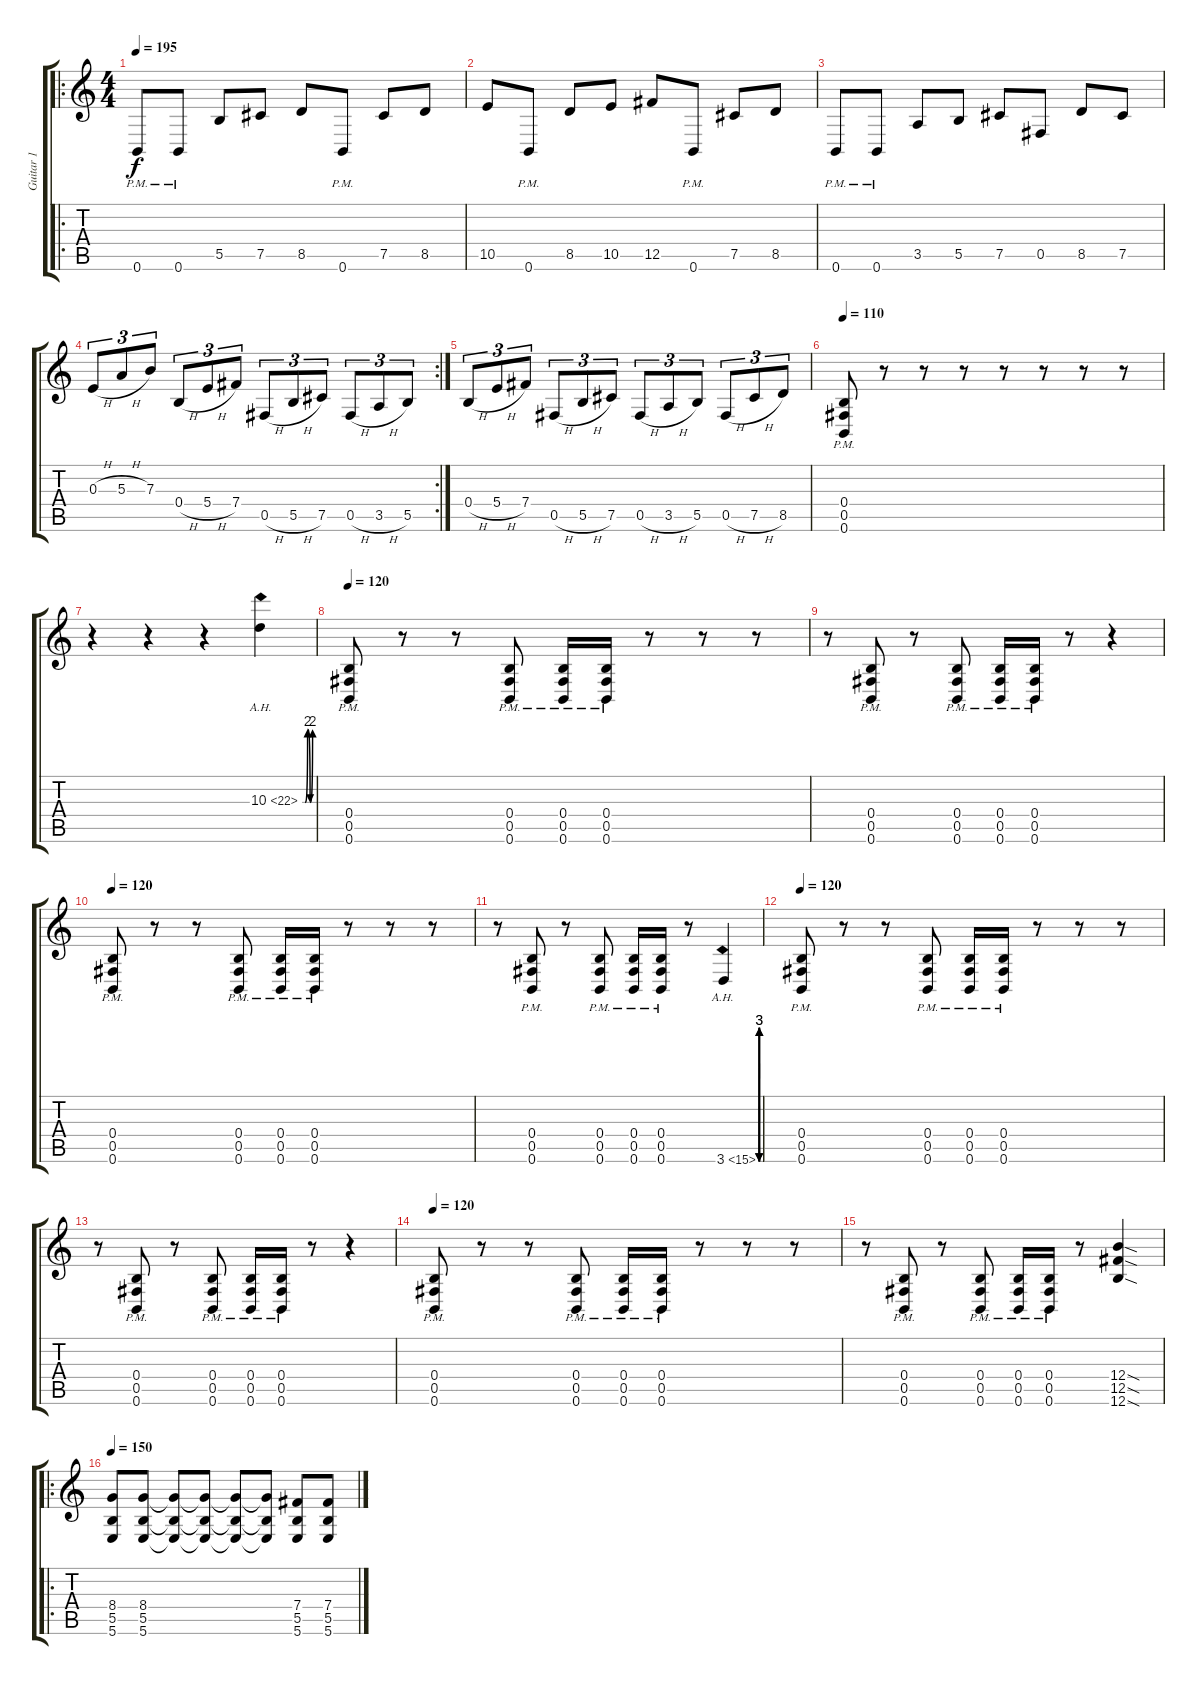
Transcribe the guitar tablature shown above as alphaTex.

\track ("Guitar 1" "Guitar 1") {instrument distortionguitar}
\staff {score tabs}
\tuning (Db4 Ab3 E3 B2 Gb2 B1) {hide}
\ro
\ts (4 4)
\tempo 195
\clef g2
\ks c
0.6{pm}.8{dy f} 0.6{pm}.8 5.5.8 7.5.8 8.5.8 0.6{pm}.8 7.5.8 8.5.8 |
10.5.8 0.6{pm}.8 8.5.8 10.5.8 12.5.8 0.6{pm}.8 7.5.8 8.5.8 |
0.6{pm}.8 0.6{pm}.8 3.5.8 5.5.8 7.5.8 0.5.8 8.5.8 7.5.8 |
\rc 2
0.3{h}.8{tu (3 2)} 5.3{h}.8{tu (3 2)} 7.3.8{tu (3 2)} 0.4{h}.8{tu (3 2)} 5.4{h}.8{tu (3 2)} 7.4.8{tu (3 2)} 0.5{h}.8{tu (3 2)} 5.5{h}.8{tu (3 2)} 7.5.8{tu (3 2)} 0.5{h}.8{tu (3 2)} 3.5{h}.8{tu (3 2)} 5.5.8{tu (3 2)} |
0.4{h}.8{tu (3 2)} 5.4{h}.8{tu (3 2)} 7.4.8{tu (3 2)} 0.5{h}.8{tu (3 2)} 5.5{h}.8{tu (3 2)} 7.5.8{tu (3 2)} 0.5{h}.8{tu (3 2)} 3.5{h}.8{tu (3 2)} 5.5.8{tu (3 2)} 0.5{h}.8{tu (3 2)} 7.5{h}.8{tu (3 2)} 8.5.8{tu (3 2)} |
\tempo 110
(0.4{pm} 0.5{pm} 0.6{pm}).8 r.8 r.8 r.8 r.8 r.8 r.8 r.8 |
r.4 r.4 r.4 10.3{be (custom 0 0 15 0 30 8 45 0 60 8) ah 12}.4 |
\tempo 120
(0.4{pm} 0.5{pm} 0.6{pm}).8 r.8 r.8 (0.4{pm} 0.5{pm} 0.6{pm}).8 (0.4{pm} 0.5{pm} 0.6{pm}).16 (0.4{pm} 0.5{pm} 0.6{pm}).16 r.8 r.8 r.8 |
r.8 (0.4{pm} 0.5{pm} 0.6{pm}).8 r.8 (0.4{pm} 0.5{pm} 0.6{pm}).8 (0.4{pm} 0.5{pm} 0.6{pm}).16 (0.4{pm} 0.5{pm} 0.6{pm}).16 r.8 r.4 |
\tempo 120
(0.4{pm} 0.5{pm} 0.6{pm}).8 r.8 r.8 (0.4{pm} 0.5{pm} 0.6{pm}).8 (0.4{pm} 0.5{pm} 0.6{pm}).16 (0.4{pm} 0.5{pm} 0.6{pm}).16 r.8 r.8 r.8 |
r.8 (0.4{pm} 0.5{pm} 0.6{pm}).8 r.8 (0.4{pm} 0.5{pm} 0.6{pm}).8 (0.4{pm} 0.5{pm} 0.6{pm}).16 (0.4{pm} 0.5{pm} 0.6{pm}).16 r.8 3.6{be (custom 0 0 15 0 30 0 38 12 45 0 52 12 60 0) ah 12}.4 |
\tempo 120
(0.4{pm} 0.5{pm} 0.6{pm}).8 r.8 r.8 (0.4{pm} 0.5{pm} 0.6{pm}).8 (0.4{pm} 0.5{pm} 0.6{pm}).16 (0.4{pm} 0.5{pm} 0.6{pm}).16 r.8 r.8 r.8 |
r.8 (0.4{pm} 0.5{pm} 0.6{pm}).8 r.8 (0.4{pm} 0.5{pm} 0.6{pm}).8 (0.4{pm} 0.5{pm} 0.6{pm}).16 (0.4{pm} 0.5{pm} 0.6{pm}).16 r.8 r.4 |
\tempo 120
(0.4{pm} 0.5{pm} 0.6{pm}).8 r.8 r.8 (0.4{pm} 0.5{pm} 0.6{pm}).8 (0.4{pm} 0.5{pm} 0.6{pm}).16 (0.4{pm} 0.5{pm} 0.6{pm}).16 r.8 r.8 r.8 |
r.8 (0.4{pm} 0.5{pm} 0.6{pm}).8 r.8 (0.4{pm} 0.5{pm} 0.6{pm}).8 (0.4{pm} 0.5{pm} 0.6{pm}).16 (0.4{pm} 0.5{pm} 0.6{pm}).16 r.8 (12.4{sod} 12.5{sod} 12.6{sod}).4 |
\ro
\tempo 150
(8.4 5.5 5.6).8 (8.4 5.5 5.6).8 (8.4{t} 5.5{t} 5.6{t}).8 (8.4{t} 5.5{t} 5.6{t}).8 (8.4{t} 5.5{t} 5.6{t}).8 (8.4{t} 5.5{t} 5.6{t}).8 (7.4 5.5 5.6).8 (7.4 5.5 5.6).8
